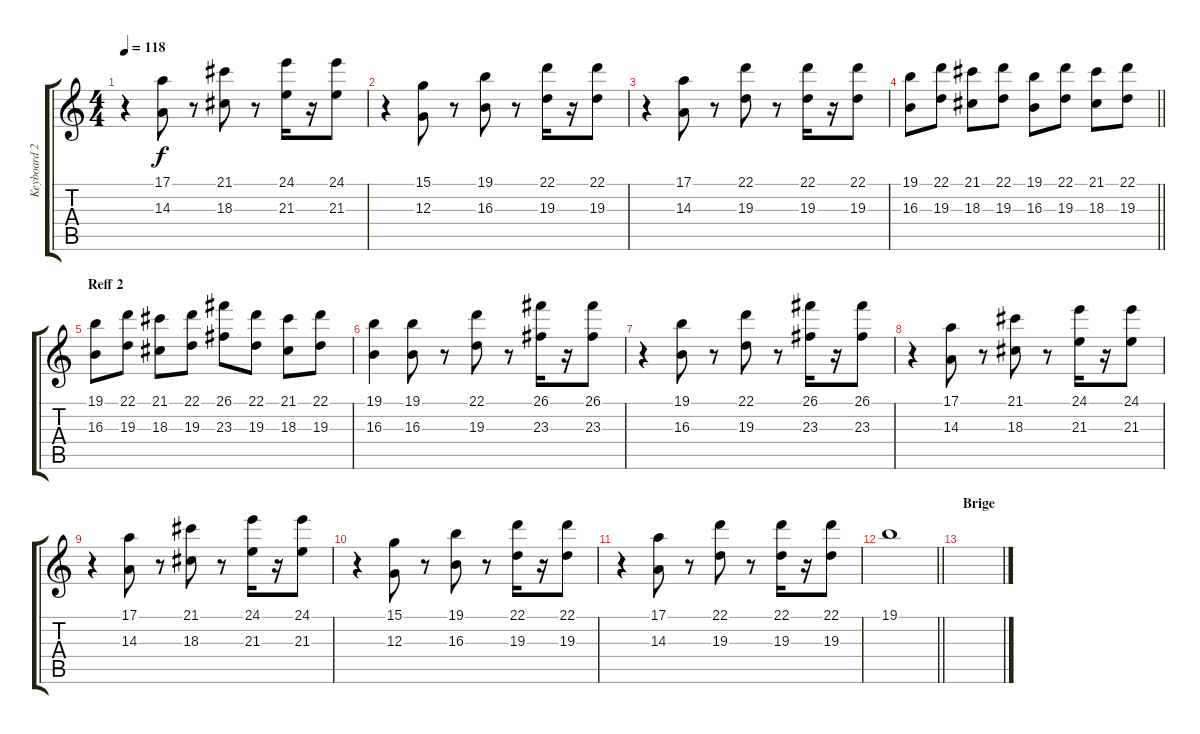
\track ("Keyboard 2" "Keyboard 2") {instrument stringensemble1}
\staff {score tabs}
\tuning (E4 B3 G3 D3 A2 E2) {hide}
\ts (4 4)
\tempo 118
\clef g2
\ks c
r.4{dy f} (17.1 14.3).8 r.8 (21.1 18.3).8 r.8 (24.1 21.3).16 r.16 (24.1 21.3).8 |
r.4 (15.1 12.3).8 r.8 (19.1 16.3).8 r.8 (22.1 19.3).16 r.16 (22.1 19.3).8 |
r.4 (17.1 14.3).8 r.8 (22.1 19.3).8 r.8 (22.1 19.3).16 r.16 (22.1 19.3).8 |
\barLineRight lightlight
(19.1 16.3).8 (22.1 19.3).8 (21.1 18.3).8 (22.1 19.3).8 (19.1 16.3).8 (22.1 19.3).8 (21.1 18.3).8 (22.1 19.3).8 |
\section ("" "Reff 2")
(19.1 16.3).8 (22.1 19.3).8 (21.1 18.3).8 (22.1 19.3).8 (26.1 23.3).8 (22.1 19.3).8 (21.1 18.3).8 (22.1 19.3).8 |
(19.1 16.3).4 (19.1 16.3).8 r.8 (22.1 19.3).8 r.8 (26.1 23.3).16 r.16 (26.1 23.3).8 |
r.4 (19.1 16.3).8 r.8 (22.1 19.3).8 r.8 (26.1 23.3).16 r.16 (26.1 23.3).8 |
r.4 (17.1 14.3).8 r.8 (21.1 18.3).8 r.8 (24.1 21.3).16 r.16 (24.1 21.3).8 |
r.4 (17.1 14.3).8 r.8 (21.1 18.3).8 r.8 (24.1 21.3).16 r.16 (24.1 21.3).8 |
r.4 (15.1 12.3).8 r.8 (19.1 16.3).8 r.8 (22.1 19.3).16 r.16 (22.1 19.3).8 |
r.4 (17.1 14.3).8 r.8 (22.1 19.3).8 r.8 (22.1 19.3).16 r.16 (22.1 19.3).8 |
\barLineRight lightlight
19.1.1 |
\section ("" "Brige")
